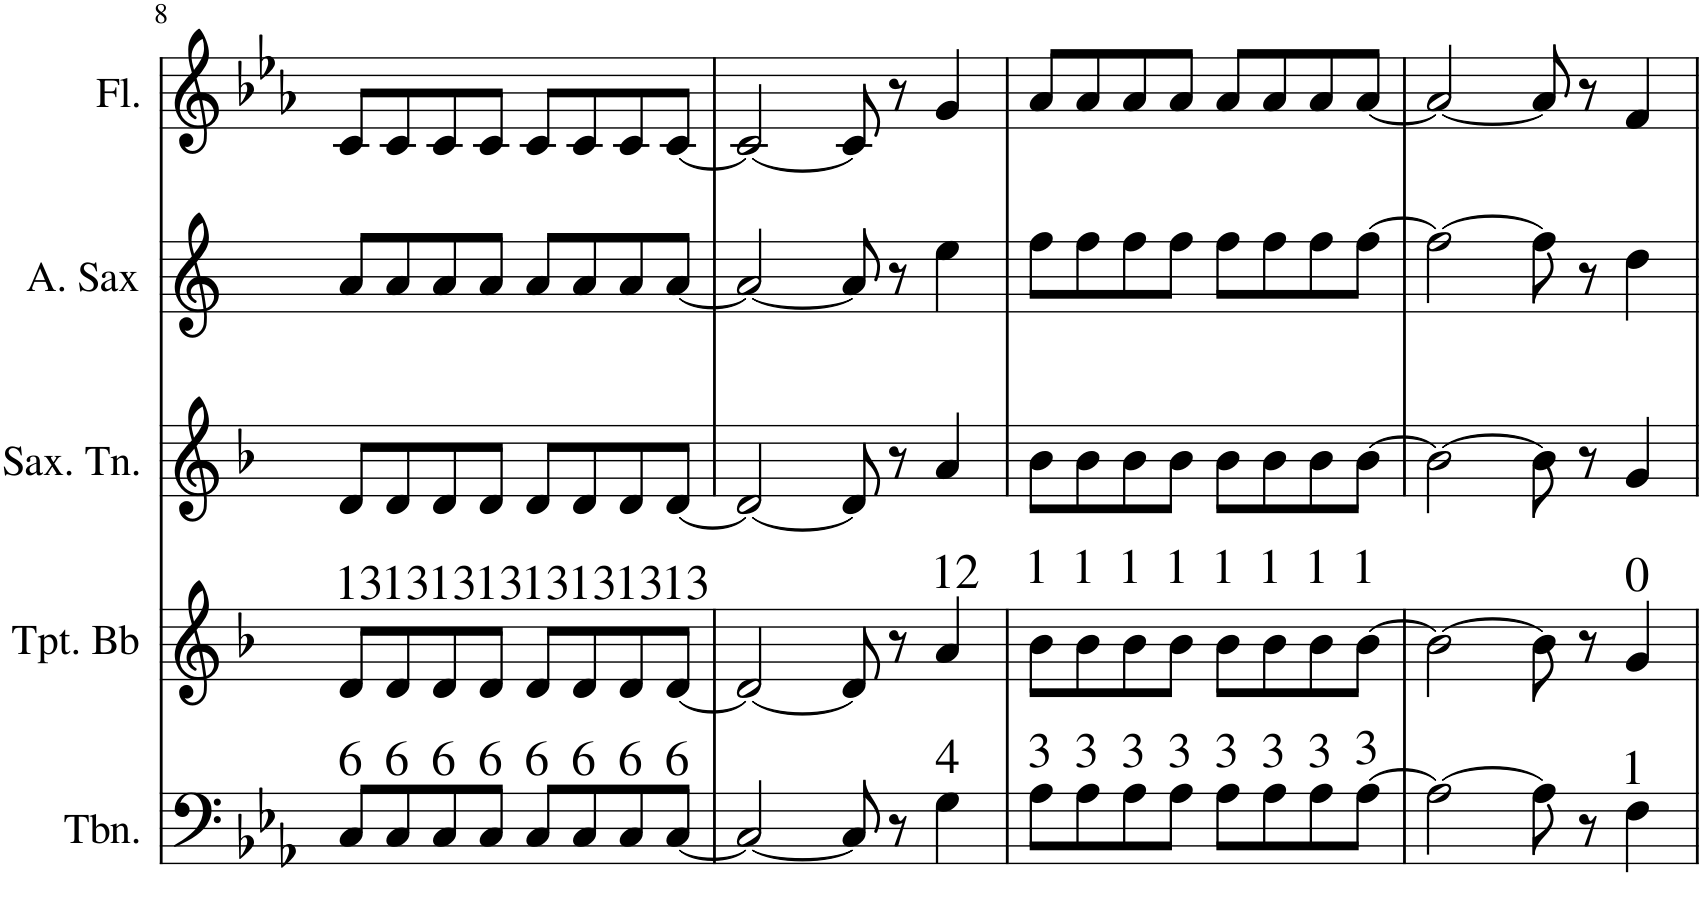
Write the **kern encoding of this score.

**kern	**kern	**kern	**kern	**kern
*part5	*part4	*part3	*part2	*part1
*staff5	*staff4	*staff3	*staff2	*staff1
*I"Trombone	*I"Trompete Bb	*I"Saxofone Tenor	*I"Saxofone Alto	*I"Flauta Transversal
*I'Tbn.	*I'Tpt. Bb	*I'Sax. Tn.	*	*I'Fl.
!!LO:PB:g=z
*clefF4	*clefG2	*clefG2	*clefG2	*clefG2
*	*Trd1c2	*Trd8c14	*Trd5c9	*
*k[b-e-a-]	*k[b-]	*k[b-]	*k[]	*k[b-e-a-]
*M4/4	*M4/4	*M4/4	*M4/4	*M4/4
=8	=8	=8	=8	=8
!	!LO:TX:a:t=13	!	!	!
!LO:TX:a:t=6	!	!	!	!
8C/L	8d/L	8d/L	8a/L	8c/L
!	!LO:TX:a:t=13	!	!	!
!LO:TX:a:t=6	!	!	!	!
8C/	8d/	8d/	8a/	8c/
!	!LO:TX:a:t=13	!	!	!
!LO:TX:a:t=6	!	!	!	!
8C/	8d/	8d/	8a/	8c/
!	!LO:TX:a:t=13	!	!	!
!LO:TX:a:t=6	!	!	!	!
8C/J	8d/J	8d/J	8a/J	8c/J
!	!LO:TX:a:t=13	!	!	!
!LO:TX:a:t=6	!	!	!	!
8C/L	8d/L	8d/L	8a/L	8c/L
!	!LO:TX:a:t=13	!	!	!
!LO:TX:a:t=6	!	!	!	!
8C/	8d/	8d/	8a/	8c/
!	!LO:TX:a:t=13	!	!	!
!LO:TX:a:t=6	!	!	!	!
8C/	8d/	8d/	8a/	8c/
!	!LO:TX:a:t=13	!	!	!
!LO:TX:a:t=6	!	!	!	!
[8C/J	[8d/J	[8d/J	[8a/J	[8c/J
=9	=9	=9	=9	=9
2C/_	2d/_	2d/_	2a/_	2c/_
8C/]	8d/]	8d/]	8a/]	8c/]
8r	8r	8r	8r	8r
!	!LO:TX:a:t=12	!	!	!
!LO:TX:a:t=4	!	!	!	!
4G\	4a/	4a/	4ee\	4g/
=10	=10	=10	=10	=10
!	!LO:TX:a:t=1	!	!	!
!LO:TX:a:t=3	!	!	!	!
8A-\L	8b-\L	8b-\L	8ff\L	8a-/L
!	!LO:TX:a:t=1	!	!	!
!LO:TX:a:t=3	!	!	!	!
8A-\	8b-\	8b-\	8ff\	8a-/
!	!LO:TX:a:t=1	!	!	!
!LO:TX:a:t=3	!	!	!	!
8A-\	8b-\	8b-\	8ff\	8a-/
!	!LO:TX:a:t=1	!	!	!
!LO:TX:a:t=3	!	!	!	!
8A-\J	8b-\J	8b-\J	8ff\J	8a-/J
!	!LO:TX:a:t=1	!	!	!
!LO:TX:a:t=3	!	!	!	!
8A-\L	8b-\L	8b-\L	8ff\L	8a-/L
!	!LO:TX:a:t=1	!	!	!
!LO:TX:a:t=3	!	!	!	!
8A-\	8b-\	8b-\	8ff\	8a-/
!	!LO:TX:a:t=1	!	!	!
!LO:TX:a:t=3	!	!	!	!
8A-\	8b-\	8b-\	8ff\	8a-/
!	!LO:TX:a:t=1	!	!	!
!LO:TX:a:t=3	!	!	!	!
[8A-\J	[8b-\J	[8b-\J	[8ff\J	[8a-/J
=11	=11	=11	=11	=11
2A-\_	2b-\_	2b-\_	2ff\_	2a-/_
8A-\]	8b-\]	8b-\]	8ff\]	8a-/]
8r	8r	8r	8r	8r
!	!LO:TX:a:t=0	!	!	!
!LO:TX:a:t=1	!	!	!	!
4F\	4g/	4g/	4dd\	4f/
=	=	=	=	=
*-	*-	*-	*-	*-
